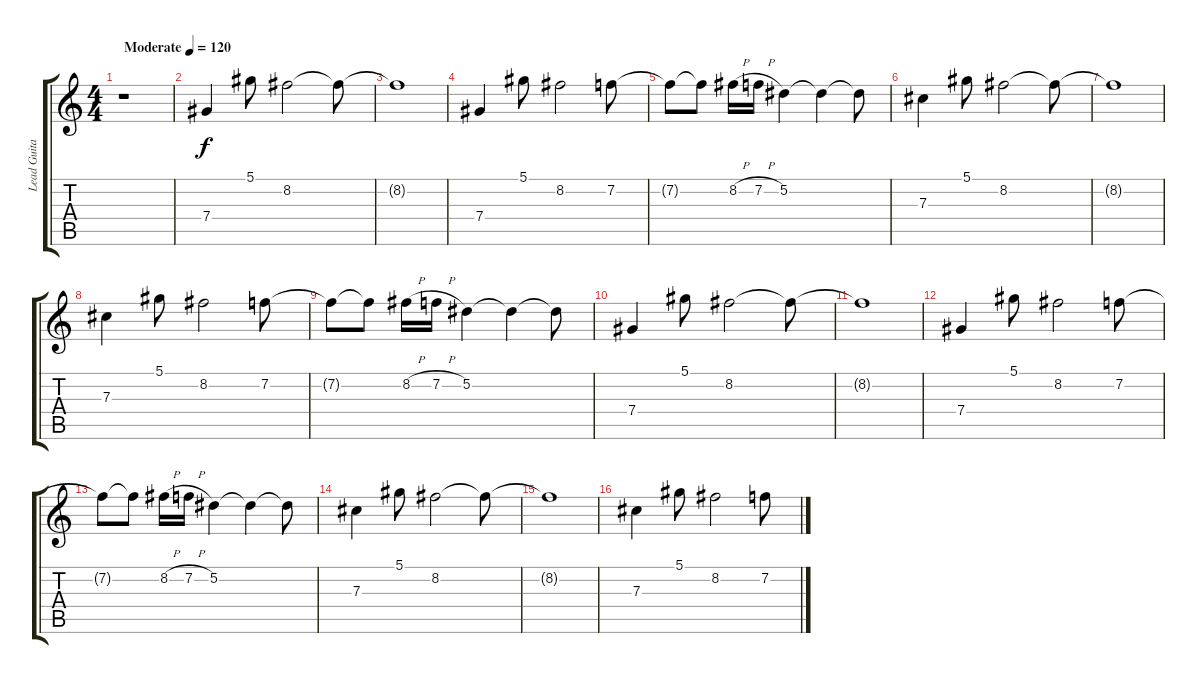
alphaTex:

\track ("Lead Guitar (Slash)" "Lead Guita") {instrument distortionguitar}
\staff {score tabs}
\tuning (Eb4 Bb3 Gb3 Db3 Ab2 Eb2) {hide}
\ts (4 4)
\tempo (120 "Moderate")
\clef g2
\ks c
r.1{dy f instrument distortionguitar} |
7.4.4 5.1.8 8.2.2 8.2{t}.8 |
8.2{t}.1 |
7.4.4 5.1.8 8.2.2 7.2.8 |
7.2{t}.8 7.2{t}.8 8.2{h}.16 7.2{h}.16 5.2.4 5.2{t}.4 5.2{t}.8 |
7.3.4 5.1.8 8.2.2 8.2{t}.8 |
8.2{t}.1 |
7.3.4 5.1.8 8.2.2 7.2.8 |
7.2{t}.8 7.2{t}.8 8.2{h}.16 7.2{h}.16 5.2.4 5.2{t}.4 5.2{t}.8 |
7.4.4 5.1.8 8.2.2 8.2{t}.8 |
8.2{t}.1 |
7.4.4 5.1.8 8.2.2 7.2.8 |
7.2{t}.8 7.2{t}.8 8.2{h}.16 7.2{h}.16 5.2.4 5.2{t}.4 5.2{t}.8 |
7.3.4 5.1.8 8.2.2 8.2{t}.8 |
8.2{t}.1 |
7.3.4 5.1.8 8.2.2 7.2.8
